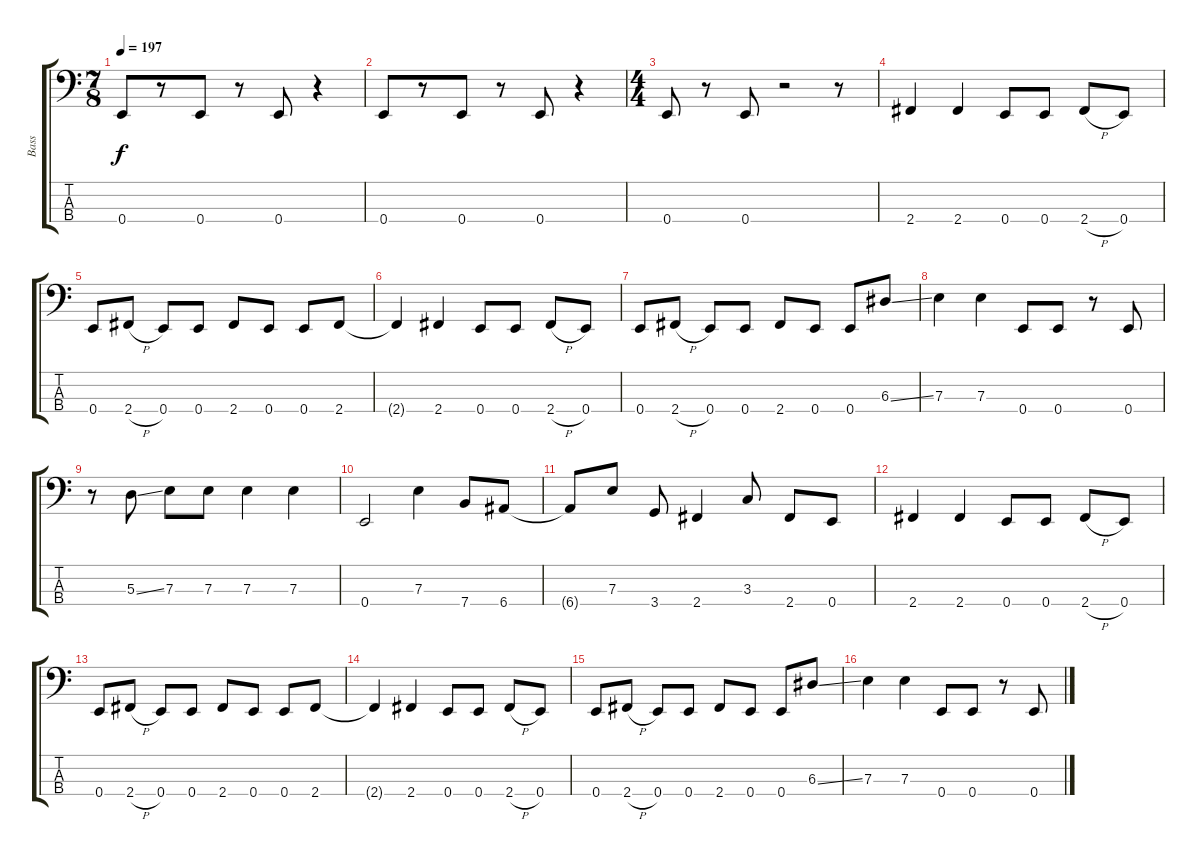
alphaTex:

\track ("Bass" "Bass") {instrument electricbassfinger}
\staff {score tabs}
\tuning (G2 D2 A1 E1) {hide}
\ts (7 8)
\tempo 197
\clef f4
\ks c
0.4.8{dy f} r.8 0.4.8 r.8 0.4.8 r.4 |
0.4.8 r.8 0.4.8 r.8 0.4.8 r.4 |
\ts (4 4)
0.4.8 r.8 0.4.8 r.2 r.8 |
2.4.4{instrument electricbassfinger} 2.4.4 0.4.8 0.4.8 2.4{h}.8 0.4.8 |
0.4.8 2.4{h}.8 0.4.8 0.4.8 2.4.8 0.4.8 0.4.8 2.4.8 |
2.4{t}.4 2.4.4 0.4.8 0.4.8 2.4{h}.8 0.4.8 |
0.4.8 2.4{h}.8 0.4.8 0.4.8 2.4.8 0.4.8 0.4.8 6.3{ss}.8 |
7.3.4 7.3.4 0.4.8 0.4.8 r.8 0.4.8 |
r.8 5.3{ss}.8 7.3.8 7.3.8 7.3.4 7.3.4 |
0.4.2 7.3.4 7.4.8 6.4.8 |
6.4{t}.8 7.3.8 3.4.8 2.4.4 3.3.8 2.4.8 0.4.8 |
2.4.4{instrument electricbassfinger} 2.4.4 0.4.8 0.4.8 2.4{h}.8 0.4.8 |
0.4.8 2.4{h}.8 0.4.8 0.4.8 2.4.8 0.4.8 0.4.8 2.4.8 |
2.4{t}.4 2.4.4 0.4.8 0.4.8 2.4{h}.8 0.4.8 |
0.4.8 2.4{h}.8 0.4.8 0.4.8 2.4.8 0.4.8 0.4.8 6.3{ss}.8 |
7.3.4 7.3.4 0.4.8 0.4.8 r.8 0.4.8
